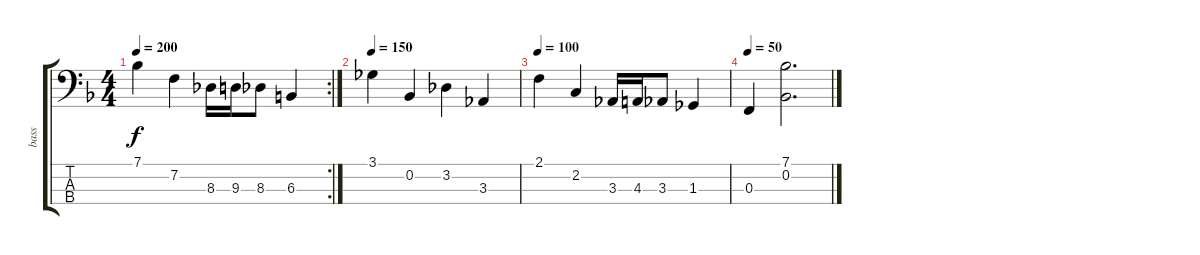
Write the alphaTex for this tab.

\track ("bass" "bass") {instrument electricbassfinger}
\staff {score tabs}
\tuning (Eb2 Bb1 F1 C1) {hide}
\rc 2
\ts (4 4)
\tempo 200
\clef f4
\ks dminor
7.1.4{dy f} 7.2.4 8.3.16 9.3.16 8.3.8 6.3.4 |
\tempo 150
3.1.4 0.2.4 3.2.4 3.3.4 |
\tempo 100
2.1.4 2.2.4 3.3.16 4.3.16 3.3.8 1.3.4 |
\tempo 50
0.3.4 (7.1 0.2).2{d}
